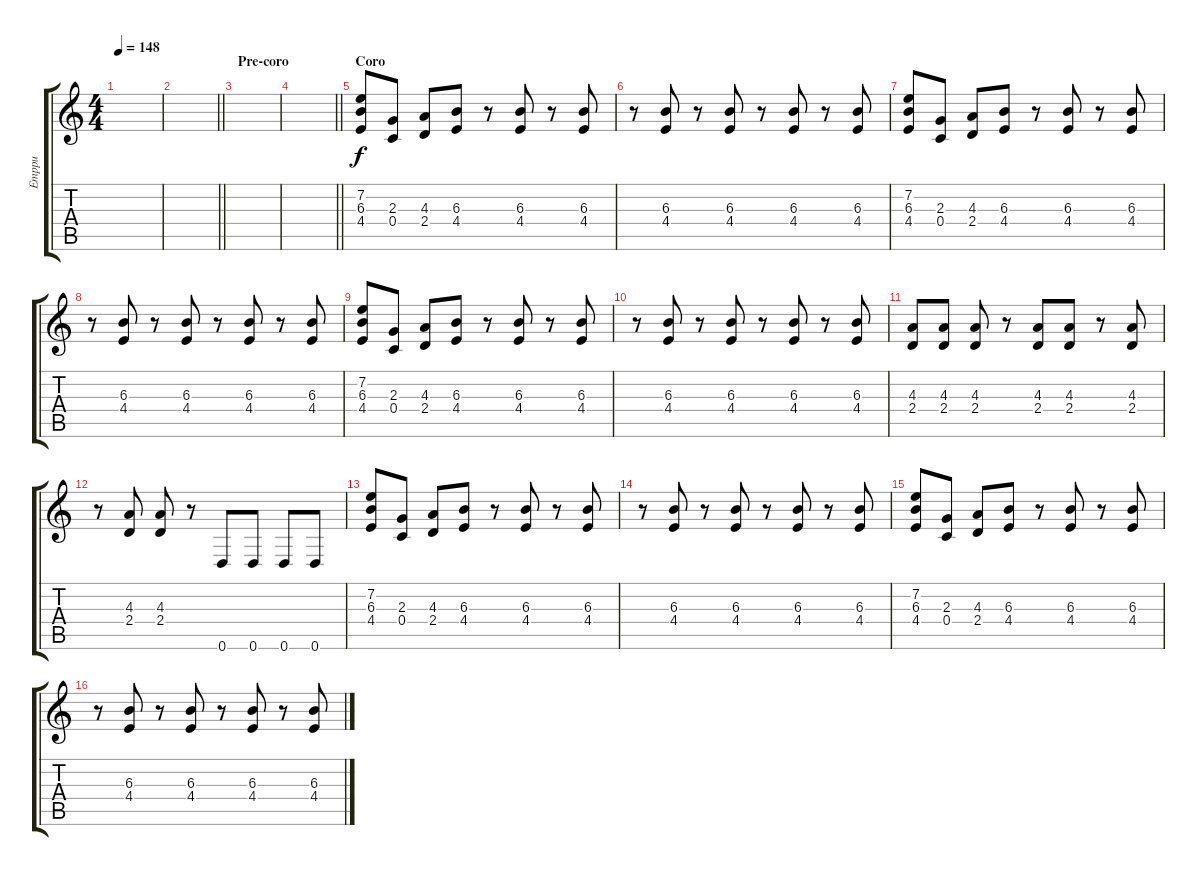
\track ("Emppu" "Emppu") {instrument overdrivenguitar}
\staff {score tabs}
\tuning (D4 A3 F3 C3 G2 D2) {hide}
\ts (4 4)
\tempo 148
\clef g2
\ks c
|
\barLineRight lightlight
|
\section ("" "Pre-coro")
|
\barLineRight lightlight
|
\section ("" "Coro")
(7.2 6.3 4.4).8{volume 14} (2.3 0.4).8 (4.3 2.4).8 (6.3 4.4).8 r.8 (6.3 4.4).8 r.8 (6.3 4.4).8 |
r.8 (6.3 4.4).8 r.8 (6.3 4.4).8 r.8 (6.3 4.4).8 r.8 (6.3 4.4).8 |
(7.2 6.3 4.4).8 (2.3 0.4).8 (4.3 2.4).8 (6.3 4.4).8 r.8 (6.3 4.4).8 r.8 (6.3 4.4).8 |
r.8 (6.3 4.4).8 r.8 (6.3 4.4).8 r.8 (6.3 4.4).8 r.8 (6.3 4.4).8 |
(7.2 6.3 4.4).8 (2.3 0.4).8 (4.3 2.4).8 (6.3 4.4).8 r.8 (6.3 4.4).8 r.8 (6.3 4.4).8 |
r.8 (6.3 4.4).8 r.8 (6.3 4.4).8 r.8 (6.3 4.4).8 r.8 (6.3 4.4).8 |
(4.3 2.4).8 (4.3 2.4).8 (4.3 2.4).8 r.8 (4.3 2.4).8 (4.3 2.4).8 r.8 (4.3 2.4).8 |
r.8 (4.3 2.4).8 (4.3 2.4).8 r.8 0.6.8 0.6.8 0.6.8 0.6.8 |
(7.2 6.3 4.4).8 (2.3 0.4).8 (4.3 2.4).8 (6.3 4.4).8 r.8 (6.3 4.4).8 r.8 (6.3 4.4).8 |
r.8 (6.3 4.4).8 r.8 (6.3 4.4).8 r.8 (6.3 4.4).8 r.8 (6.3 4.4).8 |
(7.2 6.3 4.4).8 (2.3 0.4).8 (4.3 2.4).8 (6.3 4.4).8 r.8 (6.3 4.4).8 r.8 (6.3 4.4).8 |
r.8 (6.3 4.4).8 r.8 (6.3 4.4).8 r.8 (6.3 4.4).8 r.8 (6.3 4.4).8
